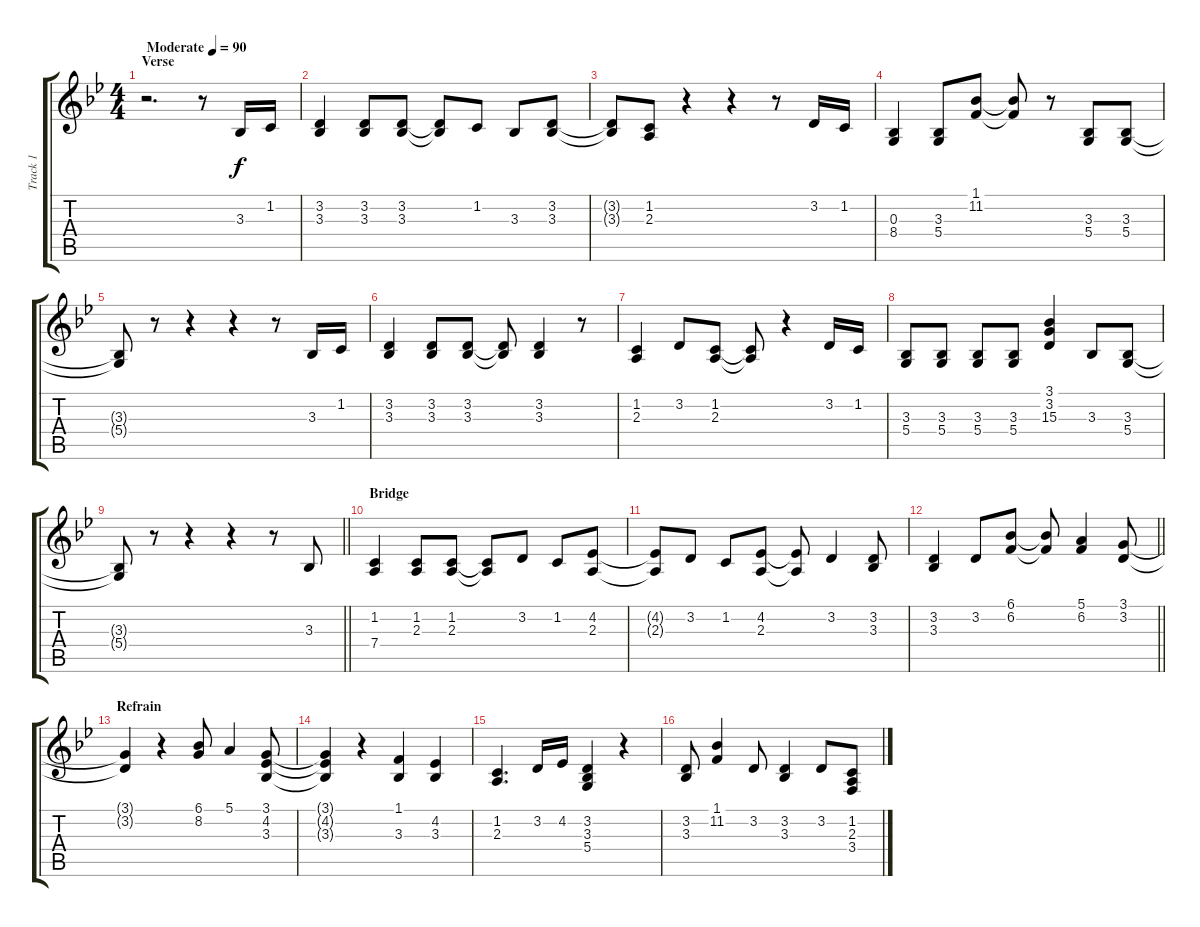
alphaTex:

\track ("Track 1" "Track 1") {instrument brightacousticpiano}
\staff {score tabs}
\tuning (E4 B3 G3 D3 A2 E2) {hide}
\ts (4 4)
\section ("" "Verse")
\tempo (90 "Moderate")
\clef g2
\ks bb
r.2{d dy f instrument brightacousticpiano} r.8 3.3.16 1.2.16 |
(3.2 3.3).4 (3.2 3.3).8 (3.2 3.3).8 (3.2{t} 3.3{t}).8 1.2.8 3.3.8 (3.2 3.3).8 |
(3.2{t} 3.3{t}).8 (1.2 2.3).8 r.4 r.4 r.8 3.2.16 1.2.16 |
(0.3 8.4).4 (3.3 5.4).8 (1.1 11.2).8 (1.1{t} 11.2{t}).8 r.8 (3.3 5.4).8 (3.3 5.4).8 |
(3.3{t} 5.4{t}).8 r.8 r.4 r.4 r.8 3.3.16 1.2.16 |
(3.2 3.3).4 (3.2 3.3).8 (3.2 3.3).8 (3.2{t} 3.3{t}).8 (3.2 3.3).4 r.8 |
(1.2 2.3).4 3.2.8 (1.2 2.3).8 (1.2{t} 2.3{t}).8 r.4 3.2.16 1.2.16 |
(3.3 5.4).8 (3.3 5.4).8 (3.3 5.4).8 (3.3 5.4).8 (3.1 3.2 15.3).4 3.3.8 (3.3 5.4).8 |
\barLineRight lightlight
(3.3{t} 5.4{t}).8 r.8 r.4 r.4 r.8 3.3.8 |
\section ("" "Bridge")
(1.2 7.4).4 (1.2 2.3).8 (1.2 2.3).8 (1.2{t} 2.3{t}).8 3.2.8 1.2.8 (4.2 2.3).8 |
(4.2{t} 2.3{t}).8 3.2.8 1.2.8 (4.2 2.3).8 (4.2{t} 2.3{t}).8 3.2.4 (3.2 3.3).8 |
\barLineRight lightlight
(3.2 3.3).4 3.2.8 (6.1 6.2).8 (6.1{t} 6.2{t}).8 (5.1 6.2).4 (3.1 3.2).8 |
\section ("" "Refrain")
(3.1{t} 3.2{t}).4 r.4 (6.1 8.2).8 5.1.4 (3.1 4.2 3.3).8 |
(3.1{t} 4.2{t} 3.3{t}).4 r.4 (1.1 3.3).4 (4.2 3.3).4 |
(1.2 2.3).4{d} 3.2.16 4.2.16 (3.2 3.3 5.4).4 r.4 |
(3.2 3.3).8 (1.1 11.2).4 3.2.8 (3.2 3.3).4 3.2.8 (1.2 2.3 3.4).8
